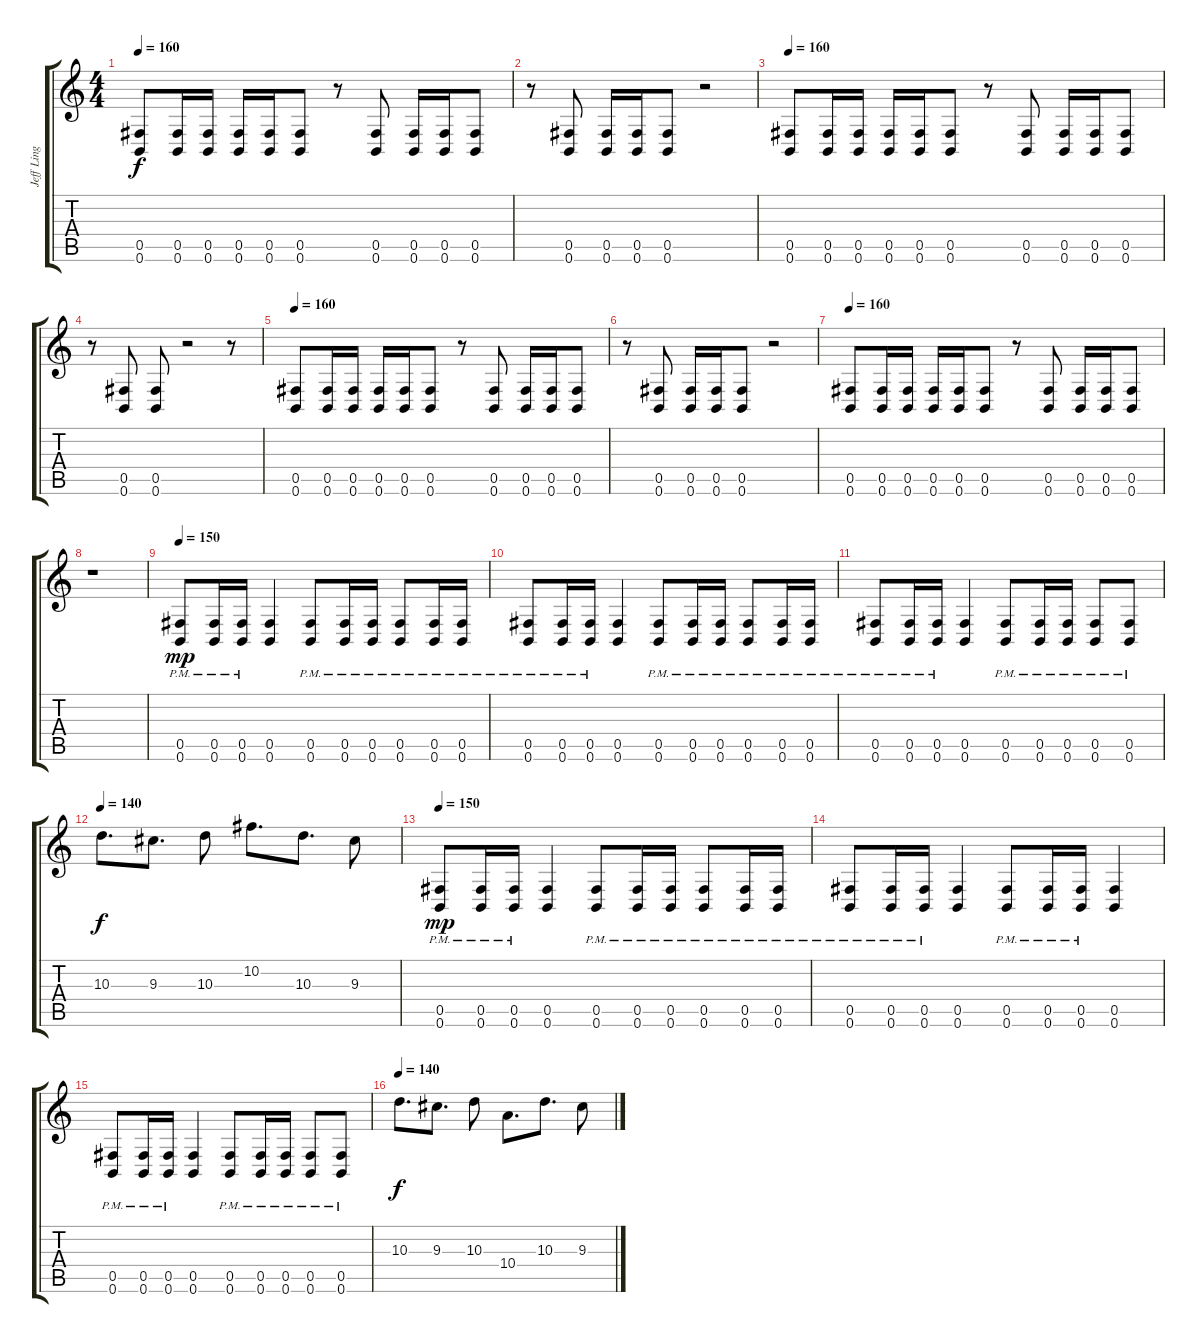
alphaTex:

\track ("Jeff Ling" "Jeff Ling") {instrument distortionguitar}
\staff {score tabs}
\tuning (Db4 Ab3 E3 B2 Gb2 B1) {hide}
\ts (4 4)
\tempo 160
\clef g2
\ks c
(0.5 0.6).8{dy f} (0.5 0.6).16 (0.5 0.6).16 (0.5 0.6).16 (0.5 0.6).16 (0.5 0.6).8 r.8 (0.5 0.6).8 (0.5 0.6).16 (0.5 0.6).16 (0.5 0.6).8 |
r.8 (0.5 0.6).8 (0.5 0.6).16 (0.5 0.6).16 (0.5 0.6).8 r.2 |
\tempo 160
(0.5 0.6).8 (0.5 0.6).16 (0.5 0.6).16 (0.5 0.6).16 (0.5 0.6).16 (0.5 0.6).8 r.8 (0.5 0.6).8 (0.5 0.6).16 (0.5 0.6).16 (0.5 0.6).8 |
r.8 (0.5 0.6).8 (0.5 0.6).8 r.2 r.8 |
\tempo 160
(0.5 0.6).8 (0.5 0.6).16 (0.5 0.6).16 (0.5 0.6).16 (0.5 0.6).16 (0.5 0.6).8 r.8 (0.5 0.6).8 (0.5 0.6).16 (0.5 0.6).16 (0.5 0.6).8 |
r.8 (0.5 0.6).8 (0.5 0.6).16 (0.5 0.6).16 (0.5 0.6).8 r.2 |
\tempo 160
(0.5 0.6).8 (0.5 0.6).16 (0.5 0.6).16 (0.5 0.6).16 (0.5 0.6).16 (0.5 0.6).8 r.8 (0.5 0.6).8 (0.5 0.6).16 (0.5 0.6).16 (0.5 0.6).8 |
r.1 |
\tempo 150
(0.5{pm} 0.6{pm}).8{dy mp} (0.5{pm} 0.6{pm}).16 (0.5{pm} 0.6{pm}).16 (0.5 0.6).4 (0.5{pm} 0.6{pm}).8 (0.5{pm} 0.6{pm}).16 (0.5{pm} 0.6{pm}).16 (0.5{pm} 0.6{pm}).8 (0.5{pm} 0.6{pm}).16 (0.5{pm} 0.6{pm}).16 |
(0.5{pm} 0.6{pm}).8 (0.5{pm} 0.6{pm}).16 (0.5{pm} 0.6{pm}).16 (0.5 0.6).4 (0.5{pm} 0.6{pm}).8 (0.5{pm} 0.6{pm}).16 (0.5{pm} 0.6{pm}).16 (0.5{pm} 0.6{pm}).8 (0.5{pm} 0.6{pm}).16 (0.5{pm} 0.6{pm}).16 |
(0.5{pm} 0.6{pm}).8 (0.5{pm} 0.6{pm}).16 (0.5{pm} 0.6{pm}).16 (0.5 0.6).4 (0.5{pm} 0.6{pm}).8 (0.5{pm} 0.6{pm}).16 (0.5{pm} 0.6{pm}).16 (0.5{pm} 0.6{pm}).8 (0.5{pm} 0.6{pm}).8 |
\tempo 140
10.3.8{d dy f} 9.3.8{d} 10.3.8 10.2.8{d} 10.3.8{d} 9.3.8 |
\tempo 150
(0.5{pm} 0.6{pm}).8{dy mp} (0.5{pm} 0.6{pm}).16 (0.5{pm} 0.6{pm}).16 (0.5 0.6).4 (0.5{pm} 0.6{pm}).8 (0.5{pm} 0.6{pm}).16 (0.5{pm} 0.6{pm}).16 (0.5{pm} 0.6{pm}).8 (0.5{pm} 0.6{pm}).16 (0.5{pm} 0.6{pm}).16 |
(0.5{pm} 0.6{pm}).8 (0.5{pm} 0.6{pm}).16 (0.5{pm} 0.6{pm}).16 (0.5 0.6).4 (0.5{pm} 0.6{pm}).8 (0.5{pm} 0.6{pm}).16 (0.5{pm} 0.6{pm}).16 (0.5 0.6).4 |
(0.5{pm} 0.6{pm}).8 (0.5{pm} 0.6{pm}).16 (0.5{pm} 0.6{pm}).16 (0.5 0.6).4 (0.5{pm} 0.6{pm}).8 (0.5{pm} 0.6{pm}).16 (0.5{pm} 0.6{pm}).16 (0.5{pm} 0.6{pm}).8 (0.5{pm} 0.6{pm}).8 |
\tempo 140
10.3.8{d dy f} 9.3.8{d} 10.3.8 10.4.8{d} 10.3.8{d} 9.3.8
